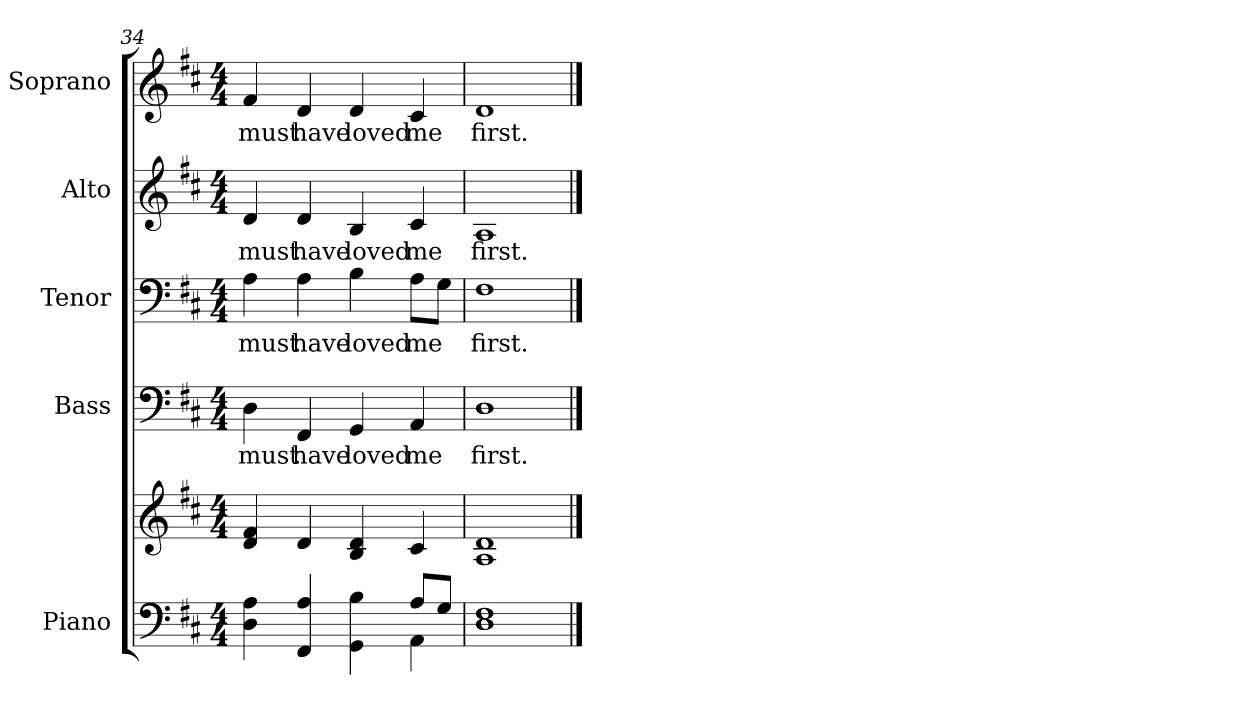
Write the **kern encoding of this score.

**kern	**kern	**kern	**text	**kern	**text	**kern	**text	**kern	**text
*part5	*part5	*part4	*part4	*part3	*part3	*part2	*part2	*part1	*part1
*staff6	*staff5	*staff4	*staff4	*staff3	*staff3	*staff2	*staff2	*staff1	*staff1
*I"Piano	*	*I"Bass	*	*I"Tenor	*	*I"Alto	*	*I"Soprano	*
*I'Pno.	*	*I'B.	*	*I'T.	*	*I'A.	*	*I'S.	*
*clefF4	*clefG2	*clefF4	*	*clefF4	*	*clefG2	*	*clefG2	*
*k[f#c#]	*k[f#c#]	*k[f#c#]	*	*k[f#c#]	*	*k[f#c#]	*	*k[f#c#]	*
*D:	*D:	*D:	*	*D:	*	*D:	*	*D:	*
*M4/4	*M4/4	*M4/4	*	*M4/4	*	*M4/4	*	*M4/4	*
=34	=34	=34	=34	=34	=34	=34	=34	=34	=34
*^	*	*	*	*	*	*	*	*	*
!	!	!	!	!LO:LY:b:color=#000000	!	!	!	!	!	!
!	!	!	!	!	!	!LO:LY:b:color=#000000	!	!	!	!
!	!	!	!	!	!	!	!	!LO:LY:b:color=#000000	!	!
!	!	!	!	!	!	!	!	!	!	!LO:LY:b:color=#000000
4Di\ 4Ai	2ryy	4di/ 4f#i	4Di\	must	4Ai\	must	4di/	must	4f#i/	must
!	!	!	!	!LO:LY:b:color=#000000	!	!	!	!	!	!
!	!	!	!	!	!	!LO:LY:b:color=#000000	!	!	!	!
!	!	!	!	!	!	!	!	!LO:LY:b:color=#000000	!	!
!	!	!	!	!	!	!	!	!	!	!LO:LY:b:color=#000000
4FF#i/ 4Ai	.	4di/	4FF#i/	have	4Ai\	have	4di/	have	4di/	have
!	!	!	!	!LO:LY:b:color=#000000	!	!	!	!	!	!
!	!	!	!	!	!	!LO:LY:b:color=#000000	!	!	!	!
!	!	!	!	!	!	!	!	!LO:LY:b:color=#000000	!	!
!	!	!	!	!	!	!	!	!	!	!LO:LY:b:color=#000000
4GGi\ 4Bi	4ryy	4Bi/ 4di	4GGi/	loved	4Bi\	loved	4Bi/	loved	4di/	loved
!	!	!	!	!LO:LY:b:color=#000000	!	!	!	!	!	!
!	!	!	!	!	!	!LO:LY:b:color=#000000	!	!	!	!
!	!	!	!	!	!	!	!	!LO:LY:b:color=#000000	!	!
!	!	!	!	!	!	!	!	!	!	!LO:LY:b:color=#000000
8Ai/L	4AAi\	4c#i/	4AAi/	me	8Ai\L	me	4c#i/	me	4c#i/	me
8Gi/J	.	.	.	.	8Gi\J	.	.	.	.	.
*v	*v	*	*	*	*	*	*	*	*	*
!!LO:PB:g=z
=35	=35	=35	=35	=35	=35	=35	=35	=35	=35
!	!	!	!LO:LY:b:color=#000000	!	!	!	!	!	!
!	!	!	!	!	!LO:LY:b:color=#000000	!	!	!	!
!	!	!	!	!	!	!	!LO:LY:b:color=#000000	!	!
!	!	!	!	!	!	!	!	!	!LO:LY:b:color=#000000
1Di 1F#i	1Ai 1di	1Di	first.	1F#i	first.	1Ai	first.	1di	first.
==	==	==	==	==	==	==	==	==	==
*-	*-	*-	*-	*-	*-	*-	*-	*-	*-
